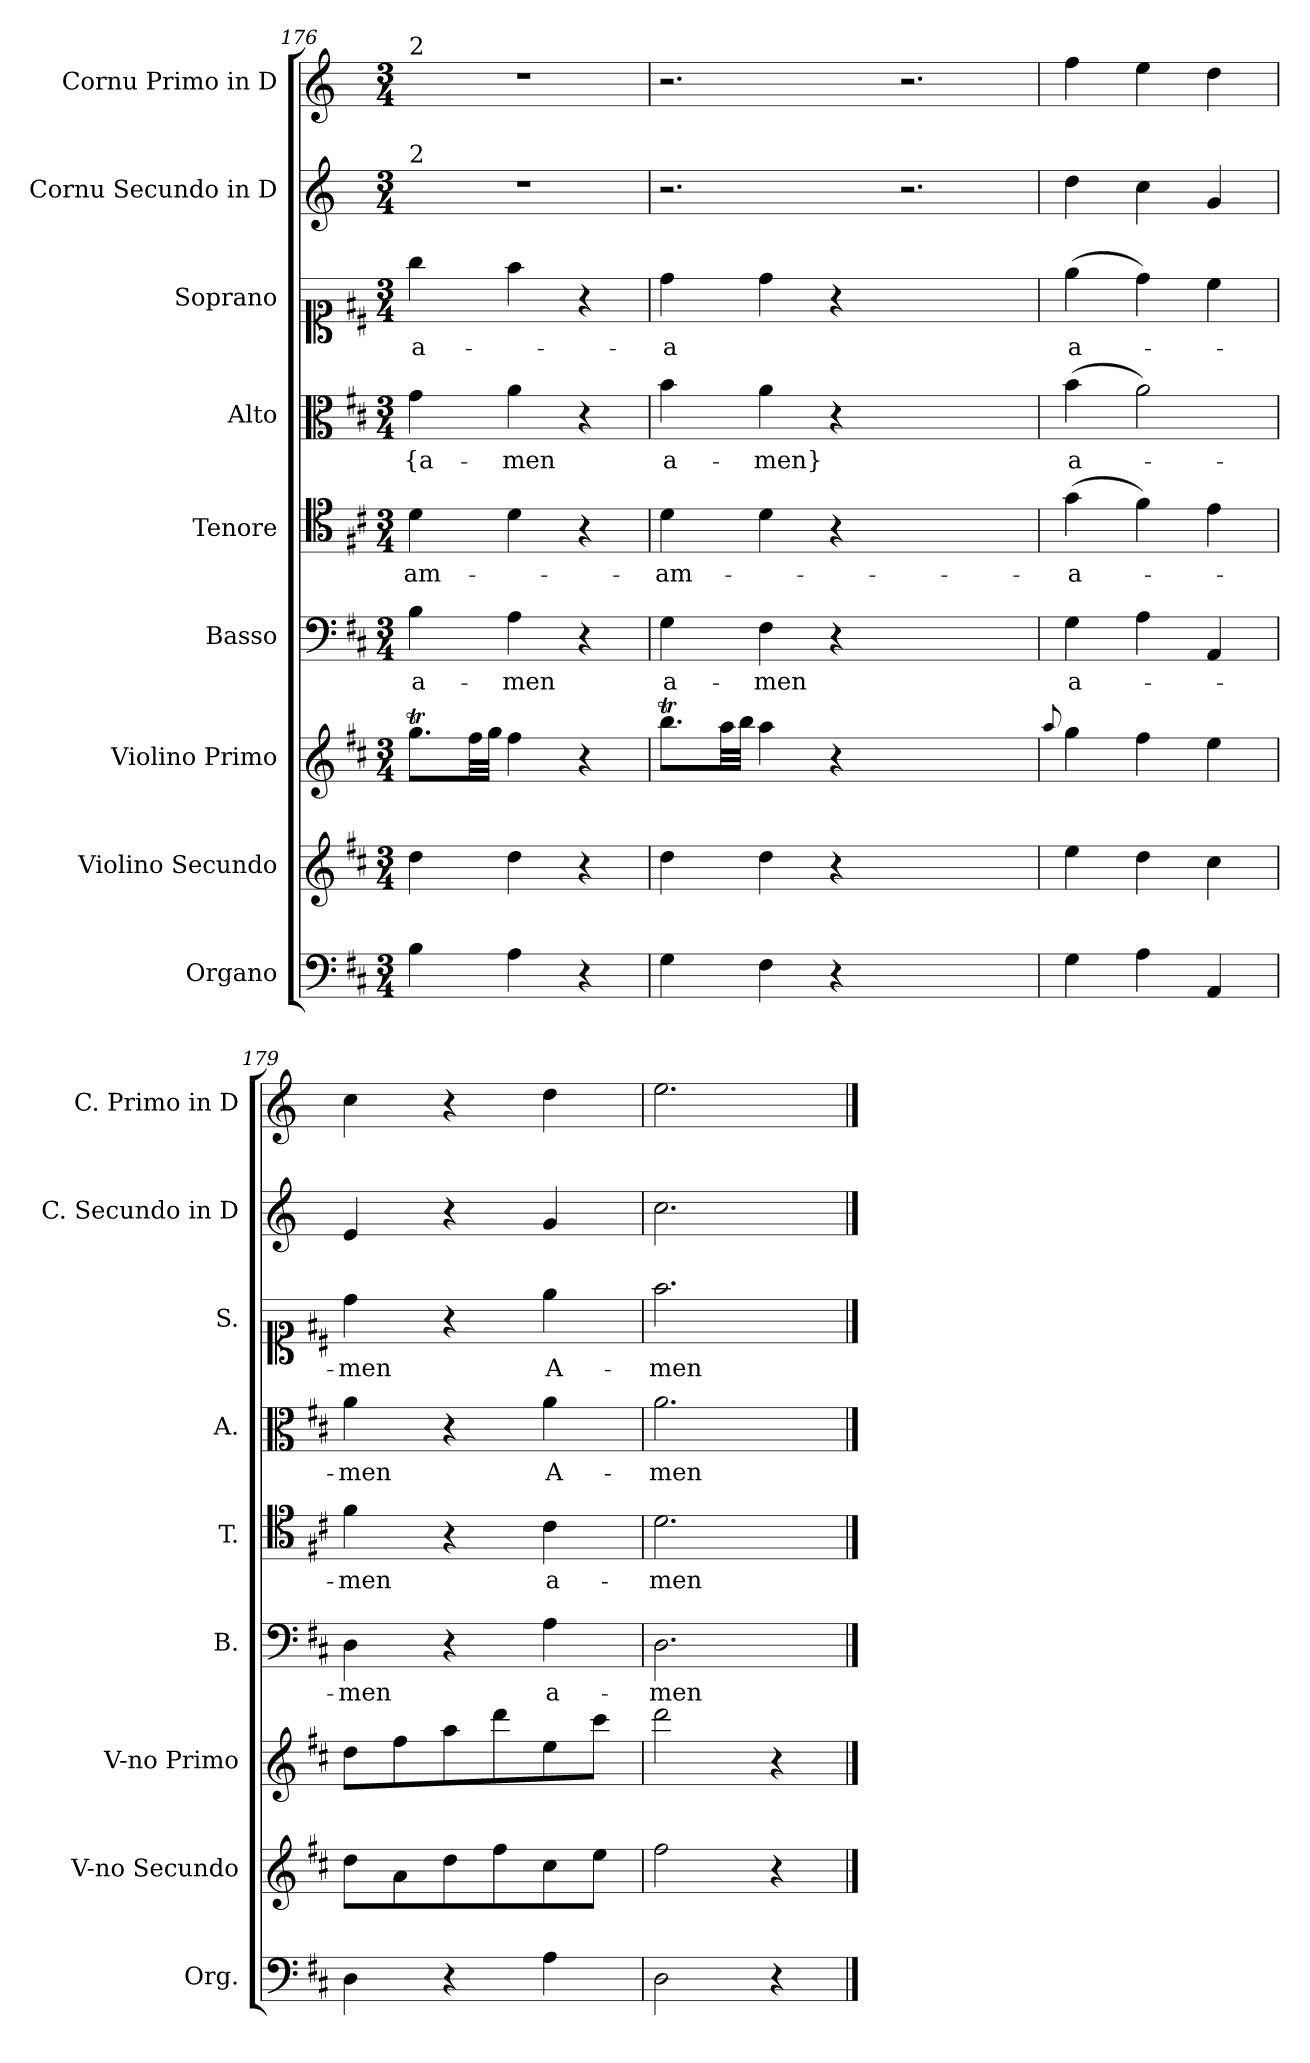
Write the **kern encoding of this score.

**kern	**kern	**kern	**kern	**text	**kern	**text	**kern	**text	**kern	**text	**kern	**kern
*part9	*part8	*part7	*part6	*part6	*part5	*part5	*part4	*part4	*part3	*part3	*part2	*part1
*staff9	*staff8	*staff7	*staff6	*staff6	*staff5	*staff5	*staff4	*staff4	*staff3	*staff3	*staff2	*staff1
*I"Organo	*I"Violino Secundo	*I"Violino Primo	*I"Basso	*	*I"Tenore	*	*I"Alto	*	*I"Soprano	*	*I"Cornu Secundo in D	*I"Cornu Primo in D
*I'Org.	*I'V-no Secundo	*I'V-no Primo	*I'B.	*	*I'T.	*	*I'A.	*	*I'S.	*	*I'C. Secundo in D	*I'C. Primo in D
*clefF4	*clefG2	*clefG2	*clefF4	*	*clefC4	*	*clefC3	*	*clefC1	*	*clefG2	*clefG2
*	*	*	*	*	*	*	*	*	*	*	*ITrd6c10	*ITrd6c10
*k[f#c#]	*k[f#c#]	*k[f#c#]	*k[f#c#]	*	*k[f#c#]	*	*k[f#c#]	*	*k[f#c#]	*	*k[f#c#]	*k[f#c#]
*M3/4	*M3/4	*M3/4	*M3/4	*	*M3/4	*	*M3/4	*	*M3/4	*	*M3/4	*M3/4
=176	=176	=176	=176	=176	=176	=176	=176	=176	=176	=176	=176	=176
!	!	!	!	!	!	!	!	!	!	!	!	!LO:TX:a:t=2
!	!	!	!	!	!	!	!	!	!	!	!LO:TX:a:t=2	!
4B\	4dd\	8.ggT\L	4B\	a-	4d\	am-	4g\	{a-	4gg\	a-	2.r	2.r
.	.	32ff#\LL	.	.	.	.	.	.	.	.	.	.
.	.	32gg\JJJ	.	.	.	.	.	.	.	.	.	.
4A\	4dd\	4ff#\	4A\	-men	4d\	.	4a\	-men	4ff#\	.	.	.
4r	4r	4r	4r	.	4r	.	4r	.	4r	.	.	.
=177	=177	=177	=177	=177	=177	=177	=177	=177	=177	=177	=177	=177
4G\	4dd\	8.bbT\L	4G\	-a-	4d\	am-	4b\	-a-	4dd\	-a	2.r	2.r
.	.	32aa\LL	.	.	.	.	.	.	.	.	.	.
.	.	32bb\JJJ	.	.	.	.	.	.	.	.	.	.
4F#\	4dd\	4aa\	4F#\	-men	4d\	.	4a\	-men}	4dd\	.	.	.
4r	4r	4r	4r	.	4r	.	4r	.	4r	.	.	.
2.ryy	2.ryy	2.ryy	2.ryy	.	2.ryy	.	2.ryy	.	2.ryy	.	2.r	2.r
=178	=178	=178	=178	=178	=178	=178	=178	=178	=178	=178	=178	=178
.	.	8qqaa/	.	.	.	.	.	.	.	.	.	.
4G\	4ee\	4gg\	4G\	a-	(4g\	a-	(4b\	a-	(4ee\	a-	4e\	4g\
4A\	4dd\	4ff#\	4A\	.	4f#\)	.	2a\)	.	4dd\)	.	4d\	4f#\
4AA/	4cc#\	4ee\	4AA/	.	4e\	.	.	.	4cc#\	.	4A/	4e\
=179	=179	=179	=179	=179	=179	=179	=179	=179	=179	=179	=179	=179
4D\	8dd\L	8dd\L	4D\	-men	4f#\	-men	4a\	-men	4dd\	-men	4F#/	4d\
.	8a\	8ff#\	.	.	.	.	.	.	.	.	.	.
4r	8dd\	8aa\	4r	.	4r	.	4r	.	4r	.	4r	4r
.	8ff#\	8ddd\	.	.	.	.	.	.	.	.	.	.
4A\	8cc#\	8ee\	4A\	a-	4c#\	a-	4a\	A-	4ee\	A-	4A/	4e\
.	8ee\J	8ccc#\J	.	.	.	.	.	.	.	.	.	.
=180	=180	=180	=180	=180	=180	=180	=180	=180	=180	=180	=180	=180
2D\	2ff#\	2ddd\	2.D\	-men	2.d\	-men	2.a\	-men	2.ff#\	-men	2.d\	2.f#\
4r	4r	4r	.	.	.	.	.	.	.	.	.	.
==	==	==	==	==	==	==	==	==	==	==	==	==
*-	*-	*-	*-	*-	*-	*-	*-	*-	*-	*-	*-	*-
